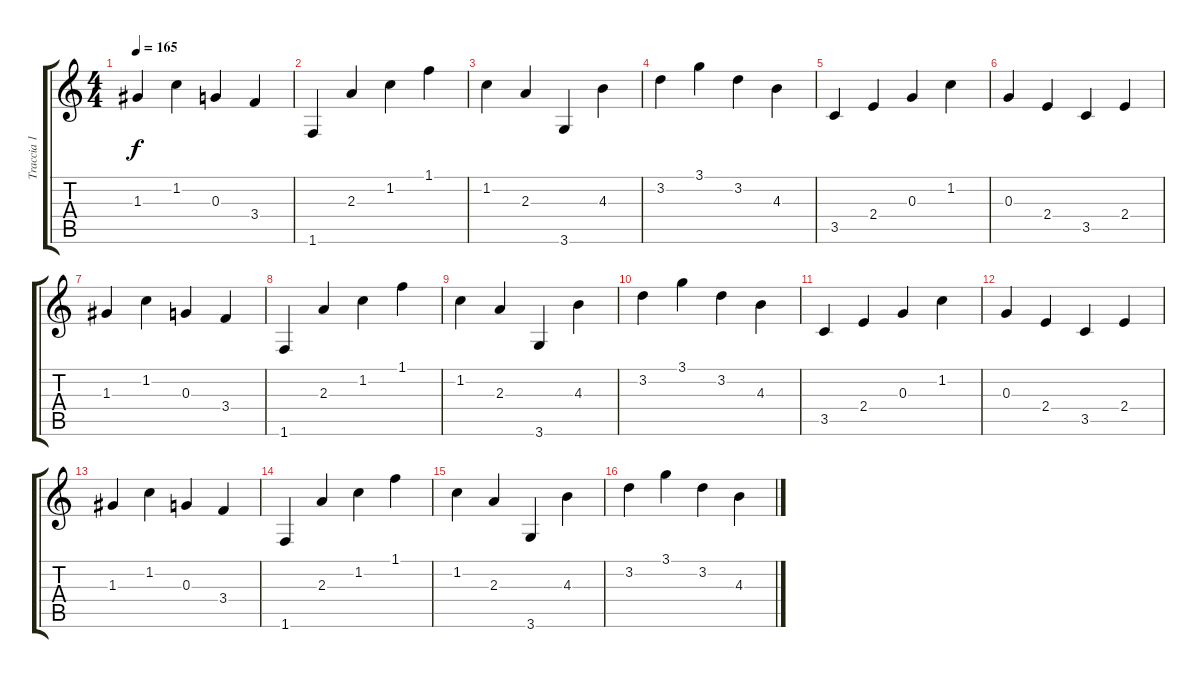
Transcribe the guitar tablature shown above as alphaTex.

\track ("Traccia 1" "Traccia 1") {instrument acousticguitarsteel}
\staff {score tabs}
\tuning (E4 B3 G3 D3 A2 E2) {hide}
\ts (4 4)
\tempo 165
\clef g2
\ks c
1.3.4{dy f} 1.2.4 0.3.4 3.4.4 |
1.6.4 2.3.4 1.2.4 1.1.4 |
1.2.4 2.3.4 3.6.4 4.3.4 |
3.2.4 3.1.4 3.2.4 4.3.4 |
3.5.4 2.4.4 0.3.4 1.2.4 |
0.3.4 2.4.4 3.5.4 2.4.4 |
1.3.4 1.2.4 0.3.4 3.4.4 |
1.6.4 2.3.4 1.2.4 1.1.4 |
1.2.4 2.3.4 3.6.4 4.3.4 |
3.2.4 3.1.4 3.2.4 4.3.4 |
3.5.4 2.4.4 0.3.4 1.2.4 |
0.3.4 2.4.4 3.5.4 2.4.4 |
1.3.4 1.2.4 0.3.4 3.4.4 |
1.6.4 2.3.4 1.2.4 1.1.4 |
1.2.4 2.3.4 3.6.4 4.3.4 |
3.2.4 3.1.4 3.2.4 4.3.4
